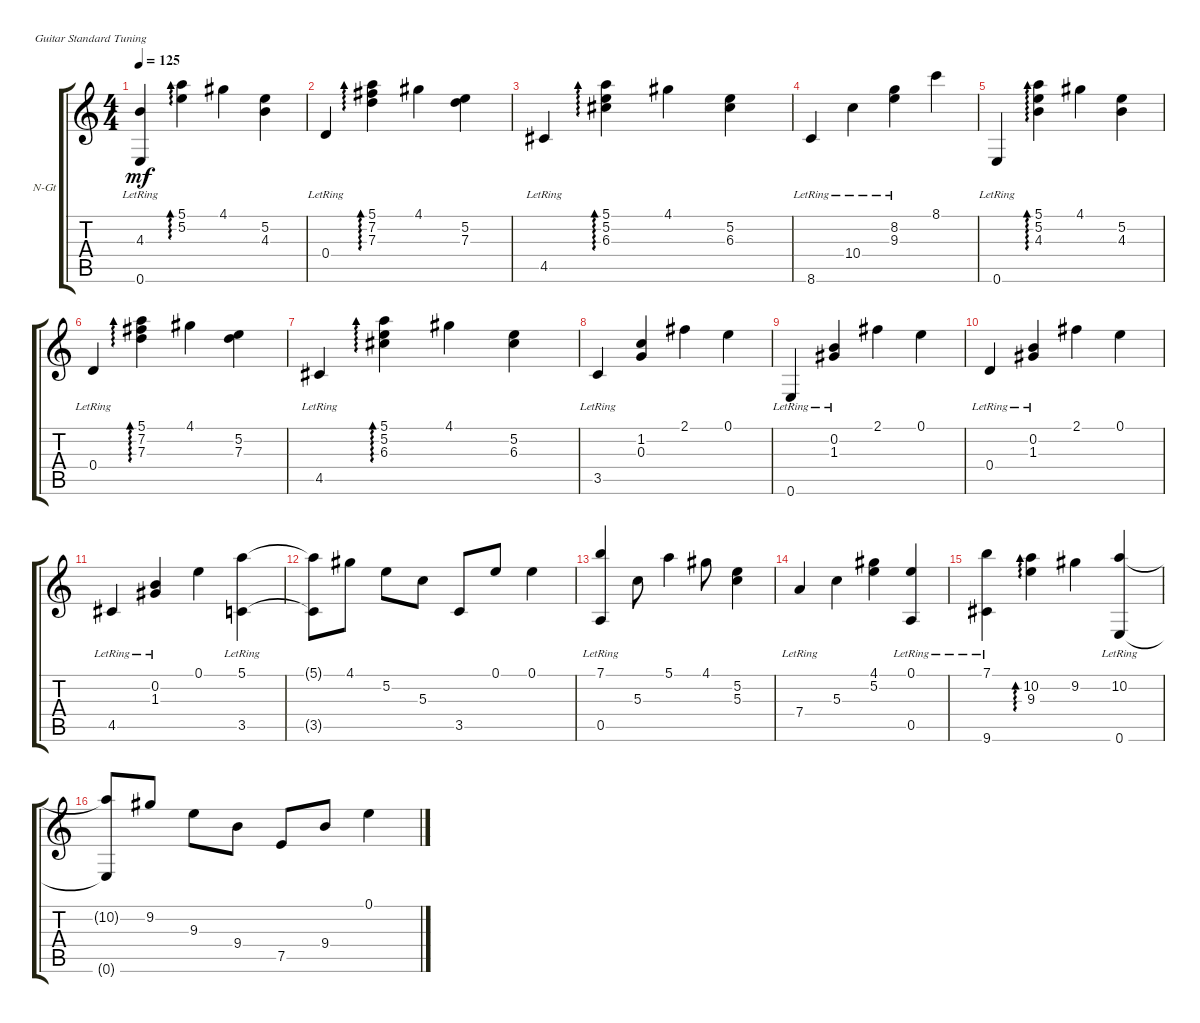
\defaultSystemsLayout 4
\bracketExtendMode groupsimilarinstruments
\firstSystemTrackNameOrientation horizontal
\otherSystemsTrackNameOrientation horizontal
\track ("Nylon Guitar" "N-Gt") {instrument acousticguitarnylon}
\staff {score tabs}
\tuning (E4 B3 G3 D3 A2 E2)
\ts (4 4)
\tempo 125
\clef g2
\ks c
(0.6{lr} 4.3).4{dy mf} (5.2 5.1).4{ad 0} 4.1.4 (5.2 4.3).4 |
0.4{lr}.4 (7.3 7.2 5.1).4{ad 0} 4.1.4 (5.2 7.3).4 |
4.5{lr}.4 (6.3 5.1 5.2).4{ad 0} 4.1.4 (5.2 6.3).4 |
8.6{lr}.4 10.4{lr}.4 (9.3{lr} 8.2{lr}).4 8.1.4 |
0.6{lr}.4 (4.3 5.2 5.1).4{ad 0} 4.1.4 (5.2 4.3).4 |
0.4{lr}.4 (7.3 7.2 5.1).4{ad 0} 4.1.4 (5.2 7.3).4 |
4.5{lr}.4 (5.1 5.2 6.3).4{ad 0} 4.1.4 (5.2 6.3).4 |
3.5{lr}.4 (0.3 1.2).4 2.1.4 0.1.4 |
0.6{lr}.4 (1.3{lr} 0.2{lr}).4 2.1.4 0.1.4 |
0.4{lr}.4 (1.3{lr} 0.2{lr}).4 2.1.4 0.1.4 |
4.5{lr}.4 (1.3{lr} 0.2{lr}).4 0.1.4 (3.5{lr} 5.1).4 |
(3.5{t} 5.1{t}).8 4.1.8 5.2.8 5.3.8 3.5.8 0.1.8 0.1.4 |
(0.5{lr} 7.1).4 5.3.8 5.1.4 4.1.8 (5.2 5.3).4 |
7.4{lr}.4 5.3.4 (5.2 4.1).4 (0.1 0.5{lr}).4 |
(9.6{lr} 7.1).4 (9.3 10.2).4{ad 0} 9.2.4 (0.6{lr} 10.2).4 |
(0.6{t} 10.2{t}).8 9.2.8 9.3.8 9.4.8 7.5.8 9.4.8 0.1.4
